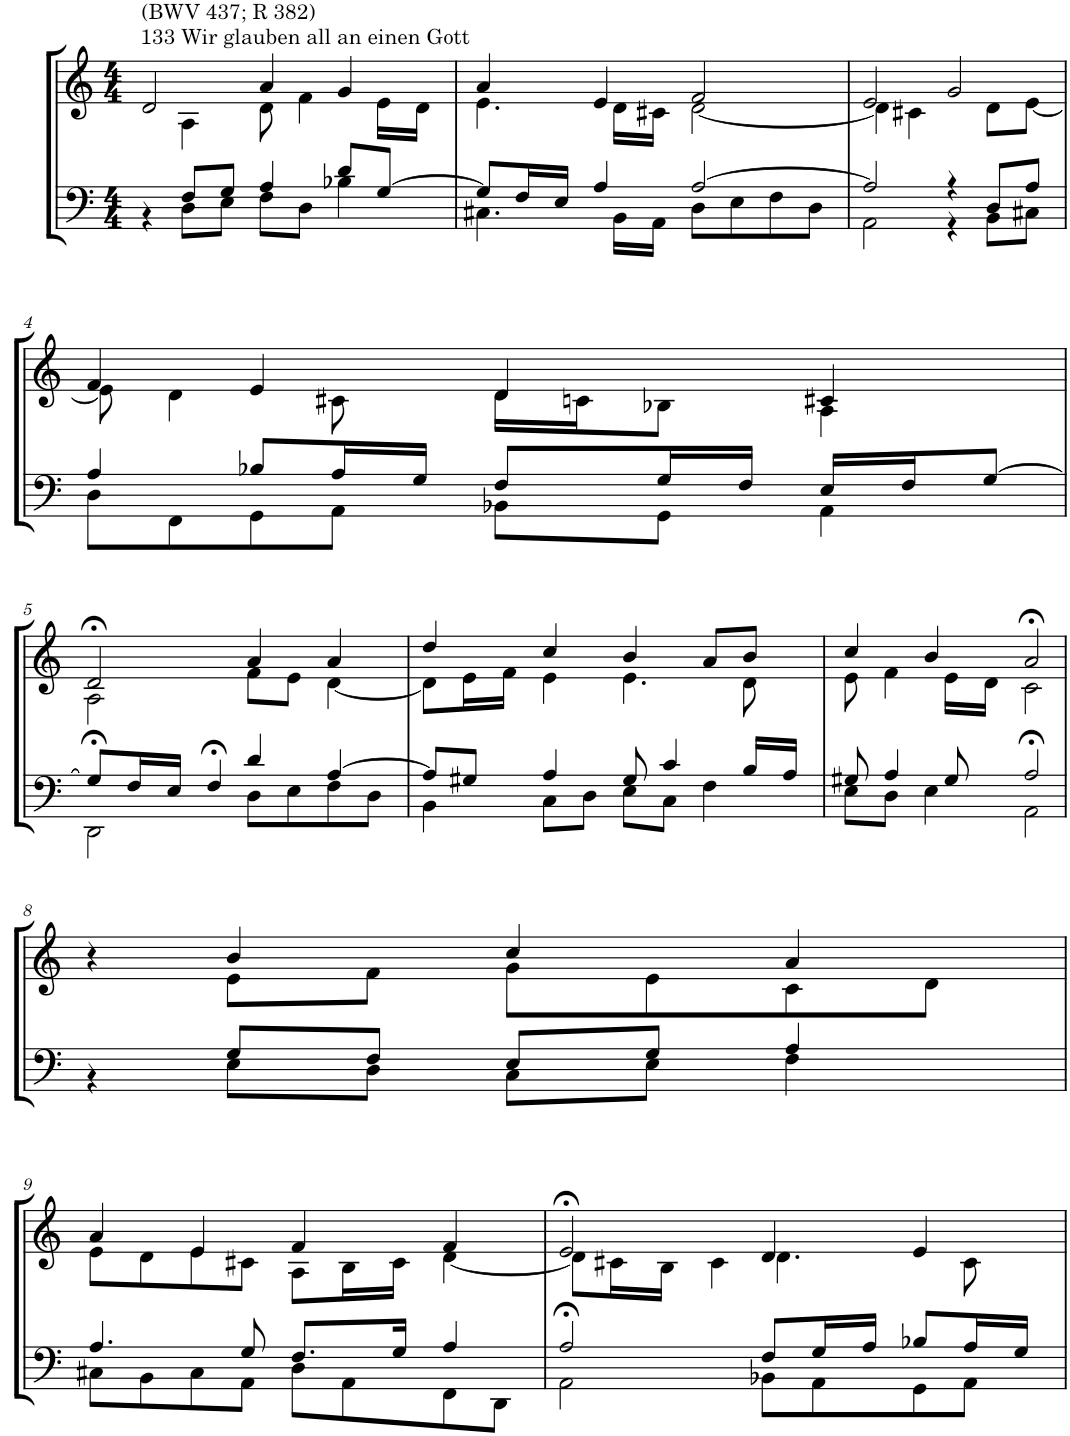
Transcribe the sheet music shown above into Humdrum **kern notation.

**kern	**kern
*part2	*part1
*staff2	*staff1
*I"Tenor/Baß	*I"Sopran/Alt
*clefF4	*clefG2
*k[]	*k[]
*M4/4	*M4/4
=1	=1
*^	*^
!	!	!LO:TX:a:t=133 Wir glauben all an einen Gott	!
!	!	!LO:TX:a:t=(BWV 437; R 382)	!
4ryy	4r	2d/	4ryy
8F/L	8D\L	.	4A\
8G/J	8E\J	.	.
4A/	8F\L	4a/	8d\
.	8D\J	.	4f\
8d/L	4B-X\	4g/	.
[8G/J	.	.	16e\LL
.	.	.	16d\JJ
=2	=2	=2	=2
8G/L]	4.C#X\	4a/	4.e\
16F/L	.	.	.
16E/JJ	.	.	.
4A/	.	4e/	.
.	16BB\LL	.	16d\LL
.	16AA\JJ	.	16c#X\JJ
[2A/	8D\L	2f/	[2d\
.	8E\	.	.
.	8F\	.	.
.	8D\J	.	.
=3	=3	=3	=3
2A/]	2AA\	2e/	4d\]
.	.	.	4c#X\
4r	4r	2g/	4ryy
8D/L	8BB\L	.	8d\L
8A/J	8C#X\J	.	[8e\J
!!LO:LB:g=z	!!
=4	=4	=4	=4
4A/	8D\L	4f/	8e\]
.	8FF\	.	4d\
8B-X/L	8GG\	4e/	.
16A/L	8AA\J	.	8c#X\
16G/JJ	.	.	.
8F/L	8BB-X\L	4d/	16d\LL
.	.	.	16cn\J
16G/L	8GG\J	.	8B-X\J
16F/JJ	.	.	.
16E/LL	4AA\	4c#X/	4A\
16F/J	.	.	.
[8G/J	.	.	.
!!LO:LB:g=z	!!
=5	=5	=5	=5
8G/L]	2DD>\	2d>/	2A\
16F/L	.	.	.
16E/JJ	.	.	.
4F>/	.	.	.
4d/	8D\L	4a/	8f\L
.	8E\	.	8e\J
[4A/	8F\	4a/	[4d\
.	8D\J	.	.
=6	=6	=6	=6
8A/L]	4BB\	4dd/	8d\L]
8G#X/J	.	.	16e\L
.	.	.	16f\JJ
4A/	8C\L	4cc/	4e\
.	8D\J	.	.
8G#/	8E\L	4b/	4.e\
4c/	8C\J	.	.
.	4F\	8a/L	.
16B/LL	.	8b/J	8d\
16A/JJ	.	.	.
=7	=7	=7	=7
8G#X/	8E\L	4cc/	8e\
4A/	8D\J	.	4f\
.	4E\	4b/	.
8G#/	.	.	16e\LL
.	.	.	16d\JJ
2A/	2AA>\	2a>/	2c\
!!LO:LB:g=z	!!
=8	=8	=8	=8
4ryy	4r	4r	4ryy
8G/L	8E\L	4b/	8e\L
8F/J	8D\J	.	8f\J
8E/L	8C\L	4cc/	8g\L
8G/J	8E\J	.	8e\
4A/	4F\	4a/	8c\
.	.	.	8d\J
!!LO:LB:g=z	!!
=9	=9	=9	=9
4.A/	8C#X\L	4a/	8e\L
.	8BB\	.	8d\
.	8C#\	4e/	8e\
8G/	8AA\J	.	8c#X\J
8.F/L	8D\L	4f/	8A\L
.	8AA\	.	16B\L
16G/Jk	.	.	16c#\JJ
4A/	8FF\	4f/	[4d\
.	8DD\J	.	.
=10	=10	=10	=10
2A/	2AA>\	2e>/	8d\L]
.	.	.	16c#X\L
.	.	.	16B\JJ
.	.	.	4c#\
8F/L	8BB-X\L	4d/	4.d\
16G/L	8AA\	.	.
16A/JJ	.	.	.
8B-X/L	8GG\	4e/	.
16A/L	8AA\J	.	8c#\
16G/JJ	.	.	.
*v	*v	*	*
*	*v	*v
=	=
*-	*-
